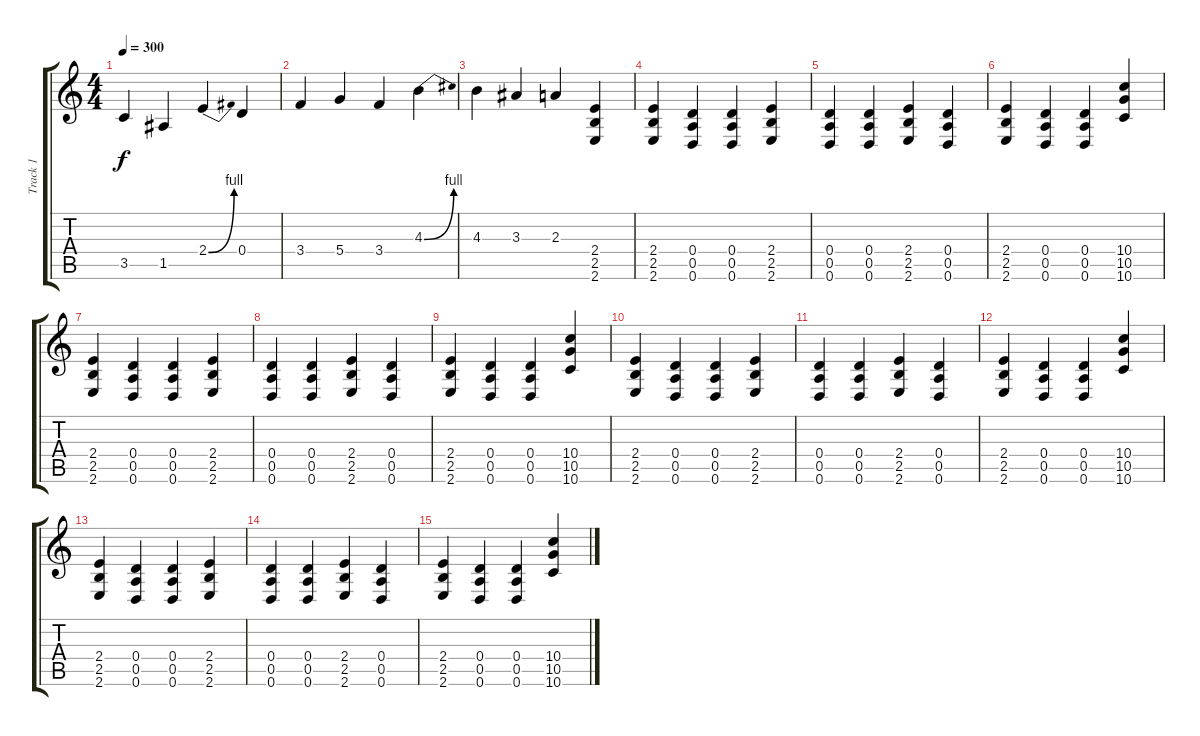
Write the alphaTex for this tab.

\track ("Track 1" "Track 1") {instrument distortionguitar}
\staff {score tabs}
\tuning (E4 B3 G3 D3 A2 D2) {hide}
\ts (4 4)
\tempo 300
\clef g2
\ks c
3.5.4{dy f} 1.5.4 2.4{be (bend 0 0 60 4)}.4 0.4.4 |
3.4.4 5.4.4 3.4.4 4.3{be (bend 0 0 60 4)}.4 |
4.3.4 3.3.4 2.3.4 (2.4 2.5 2.6).4 |
(2.4 2.5 2.6).4 (0.4 0.5 0.6).4 (0.4 0.5 0.6).4 (2.4 2.5 2.6).4 |
(0.4 0.5 0.6).4 (0.4 0.5 0.6).4 (2.4 2.5 2.6).4 (0.4 0.5 0.6).4 |
(2.4 2.5 2.6).4 (0.4 0.5 0.6).4 (0.4 0.5 0.6).4 (10.4 10.5 10.6).4 |
(2.4 2.5 2.6).4 (0.4 0.5 0.6).4 (0.4 0.5 0.6).4 (2.4 2.5 2.6).4 |
(0.4 0.5 0.6).4 (0.4 0.5 0.6).4 (2.4 2.5 2.6).4 (0.4 0.5 0.6).4 |
(2.4 2.5 2.6).4 (0.4 0.5 0.6).4 (0.4 0.5 0.6).4 (10.4 10.5 10.6).4 |
(2.4 2.5 2.6).4 (0.4 0.5 0.6).4 (0.4 0.5 0.6).4 (2.4 2.5 2.6).4 |
(0.4 0.5 0.6).4 (0.4 0.5 0.6).4 (2.4 2.5 2.6).4 (0.4 0.5 0.6).4 |
(2.4 2.5 2.6).4 (0.4 0.5 0.6).4 (0.4 0.5 0.6).4 (10.4 10.5 10.6).4 |
(2.4 2.5 2.6).4 (0.4 0.5 0.6).4 (0.4 0.5 0.6).4 (2.4 2.5 2.6).4 |
(0.4 0.5 0.6).4 (0.4 0.5 0.6).4 (2.4 2.5 2.6).4 (0.4 0.5 0.6).4 |
(2.4 2.5 2.6).4 (0.4 0.5 0.6).4 (0.4 0.5 0.6).4 (10.4 10.5 10.6).4
